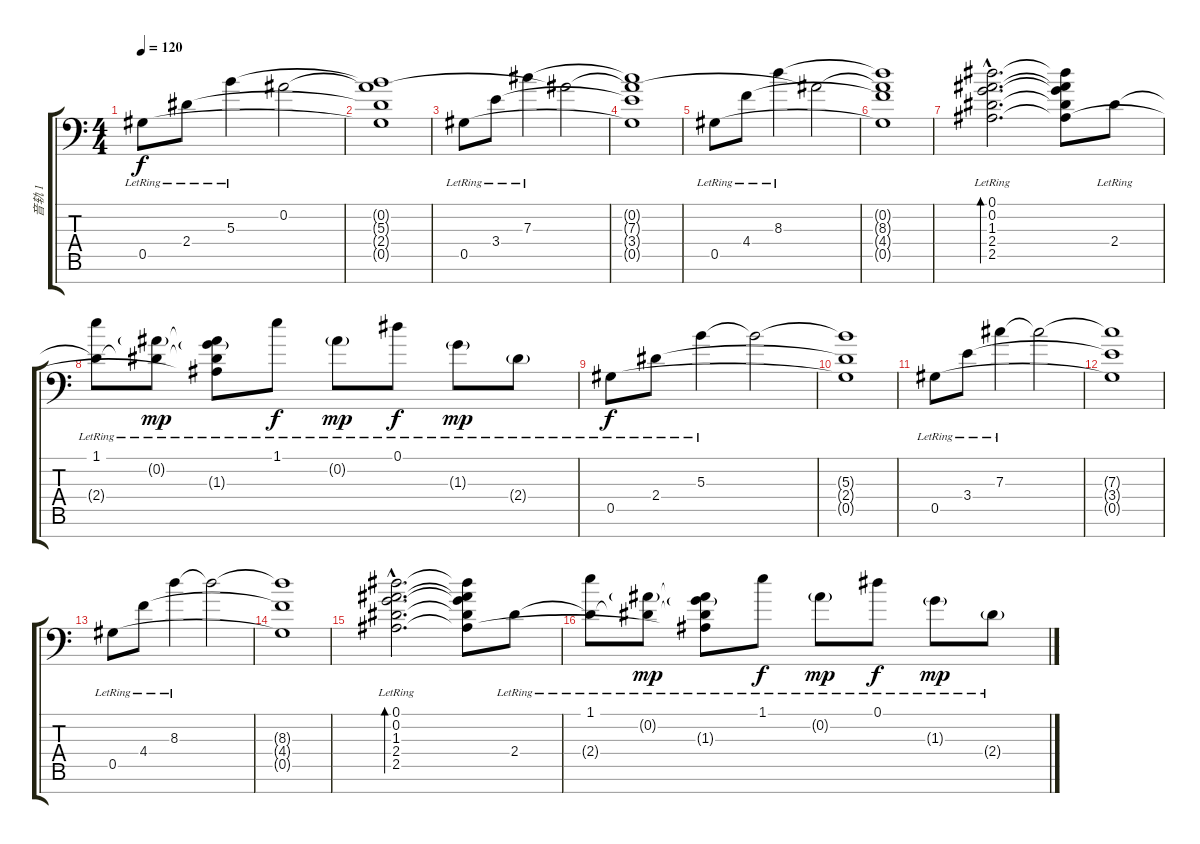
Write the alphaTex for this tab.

\track ("音轨 1" "音轨 1") {instrument electricguitarclean}
\staff {score tabs}
\tuning (Eb4 Bb3 Gb3 Db3 Ab2 Eb2 Bb1) {hide}
\ts (4 4)
\tempo 120
\clef f4
\ks c
0.5{lr}.8{dy f instrument electricguitarclean} 2.4{lr}.8 5.3{lr}.4 0.2.2 |
(0.2{t} 5.3{t} 2.4{t} 0.5{t}).1 |
0.5{lr}.8 3.4{lr}.8 7.3{lr}.4 0.2{t}.2 |
(0.2{t} 7.3{t} 3.4{t} 0.5{t}).1 |
0.5{lr}.8 4.4{lr}.8 8.3{lr}.4 0.2{t}.2 |
(0.2{t} 8.3{t} 4.4{t} 0.5{t}).1 |
(0.1{hac lr} 0.2{hac lr} 1.3{hac lr} 2.4{hac lr} 2.5{hac lr}).2{d bd 240} (0.1{t} 0.2{t} 1.3{t} 2.4{t} 2.5{t}).8 2.4{lr}.8 |
(1.1{lr} 2.4{t}).8 (0.2{g lr} 2.4{t}).8{dy mp} (0.2{t} 1.3{g lr} 2.4{t} 2.5{t}).8 1.1{lr}.8{dy f} 0.2{g lr}.8{dy mp} 0.1{lr}.8{dy f} 1.3{g lr}.8{dy mp} 2.4{g lr}.8 |
0.5{lr}.8{dy f} 2.4{lr}.8 5.3{lr}.4 5.3{t}.2 |
(5.3{t} 2.4{t} 0.5{t}).1 |
0.5{lr}.8 3.4{lr}.8 7.3{lr}.4 7.3{t}.2 |
(7.3{t} 3.4{t} 0.5{t}).1 |
0.5{lr}.8 4.4{lr}.8 8.3{lr}.4 8.3{t}.2 |
(8.3{t} 4.4{t} 0.5{t}).1 |
(0.1{hac lr} 0.2{hac lr} 1.3{hac lr} 2.4{hac lr} 2.5{hac lr}).2{d bd 240} (0.1{t} 0.2{t} 1.3{t} 2.4{t} 2.5{t}).8 2.4{lr}.8 |
(1.1{lr} 2.4{t}).8 (0.2{g lr} 2.4{t}).8{dy mp} (0.2{t} 1.3{g lr} 2.4{t} 2.5{t}).8 1.1{lr}.8{dy f} 0.2{g lr}.8{dy mp} 0.1{lr}.8{dy f} 1.3{g lr}.8{dy mp} 2.4{g lr}.8
